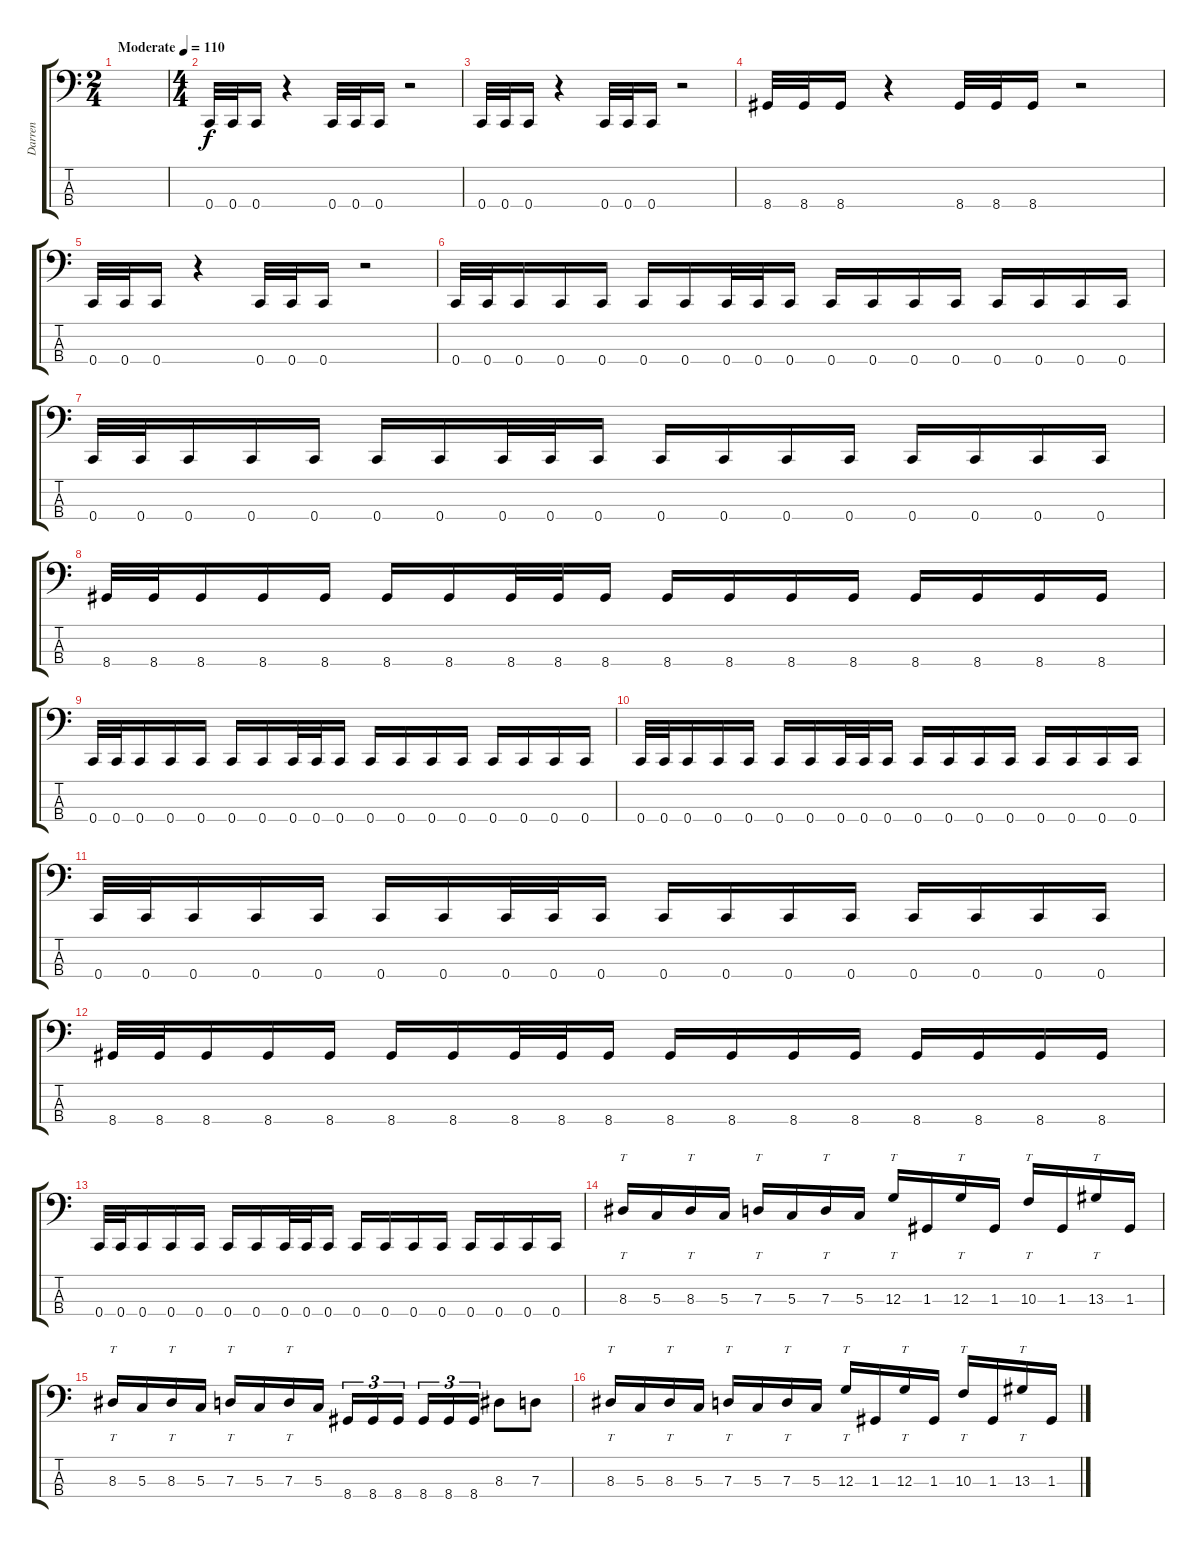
\track ("Darren" "Darren") {instrument electricbassfinger}
\staff {score tabs}
\tuning (F2 C2 G1 C1) {hide}
\ts (2 4)
\tempo (110 "Moderate")
\clef f4
\ks c
|
\ts (4 4)
0.4.32 0.4.32 0.4.16 r.4 0.4.32 0.4.32 0.4.16 r.2 |
0.4.32 0.4.32 0.4.16 r.4 0.4.32 0.4.32 0.4.16 r.2 |
8.4.32 8.4.32 8.4.16 r.4 8.4.32 8.4.32 8.4.16 r.2 |
0.4.32 0.4.32 0.4.16 r.4 0.4.32 0.4.32 0.4.16 r.2 |
0.4.32 0.4.32 0.4.16 0.4.16 0.4.16 0.4.16 0.4.16 0.4.32 0.4.32 0.4.16 0.4.16 0.4.16 0.4.16 0.4.16 0.4.16 0.4.16 0.4.16 0.4.16 |
0.4.32 0.4.32 0.4.16 0.4.16 0.4.16 0.4.16 0.4.16 0.4.32 0.4.32 0.4.16 0.4.16 0.4.16 0.4.16 0.4.16 0.4.16 0.4.16 0.4.16 0.4.16 |
8.4.32 8.4.32 8.4.16 8.4.16 8.4.16 8.4.16 8.4.16 8.4.32 8.4.32 8.4.16 8.4.16 8.4.16 8.4.16 8.4.16 8.4.16 8.4.16 8.4.16 8.4.16 |
0.4.32 0.4.32 0.4.16 0.4.16 0.4.16 0.4.16 0.4.16 0.4.32 0.4.32 0.4.16 0.4.16 0.4.16 0.4.16 0.4.16 0.4.16 0.4.16 0.4.16 0.4.16 |
0.4.32 0.4.32 0.4.16 0.4.16 0.4.16 0.4.16 0.4.16 0.4.32 0.4.32 0.4.16 0.4.16 0.4.16 0.4.16 0.4.16 0.4.16 0.4.16 0.4.16 0.4.16 |
0.4.32 0.4.32 0.4.16 0.4.16 0.4.16 0.4.16 0.4.16 0.4.32 0.4.32 0.4.16 0.4.16 0.4.16 0.4.16 0.4.16 0.4.16 0.4.16 0.4.16 0.4.16 |
8.4.32 8.4.32 8.4.16 8.4.16 8.4.16 8.4.16 8.4.16 8.4.32 8.4.32 8.4.16 8.4.16 8.4.16 8.4.16 8.4.16 8.4.16 8.4.16 8.4.16 8.4.16 |
0.4.32 0.4.32 0.4.16 0.4.16 0.4.16 0.4.16 0.4.16 0.4.32 0.4.32 0.4.16 0.4.16 0.4.16 0.4.16 0.4.16 0.4.16 0.4.16 0.4.16 0.4.16 |
8.3.16{tt} 5.3.16 8.3.16{tt} 5.3.16 7.3.16{tt} 5.3.16 7.3.16{tt} 5.3.16 12.3.16{tt} 1.3.16 12.3.16{tt} 1.3.16 10.3.16{tt} 1.3.16 13.3.16{tt} 1.3.16 |
8.3.16{tt} 5.3.16 8.3.16{tt} 5.3.16 7.3.16{tt} 5.3.16 7.3.16{tt} 5.3.16 8.4.16{tu (3 2)} 8.4.16{tu (3 2)} 8.4.16{tu (3 2) beam splitsecondary} 8.4.16{tu (3 2)} 8.4.16{tu (3 2)} 8.4.16{tu (3 2)} 8.3.8 7.3.8 |
8.3.16{tt} 5.3.16 8.3.16{tt} 5.3.16 7.3.16{tt} 5.3.16 7.3.16{tt} 5.3.16 12.3.16{tt} 1.3.16 12.3.16{tt} 1.3.16 10.3.16{tt} 1.3.16 13.3.16{tt} 1.3.16
